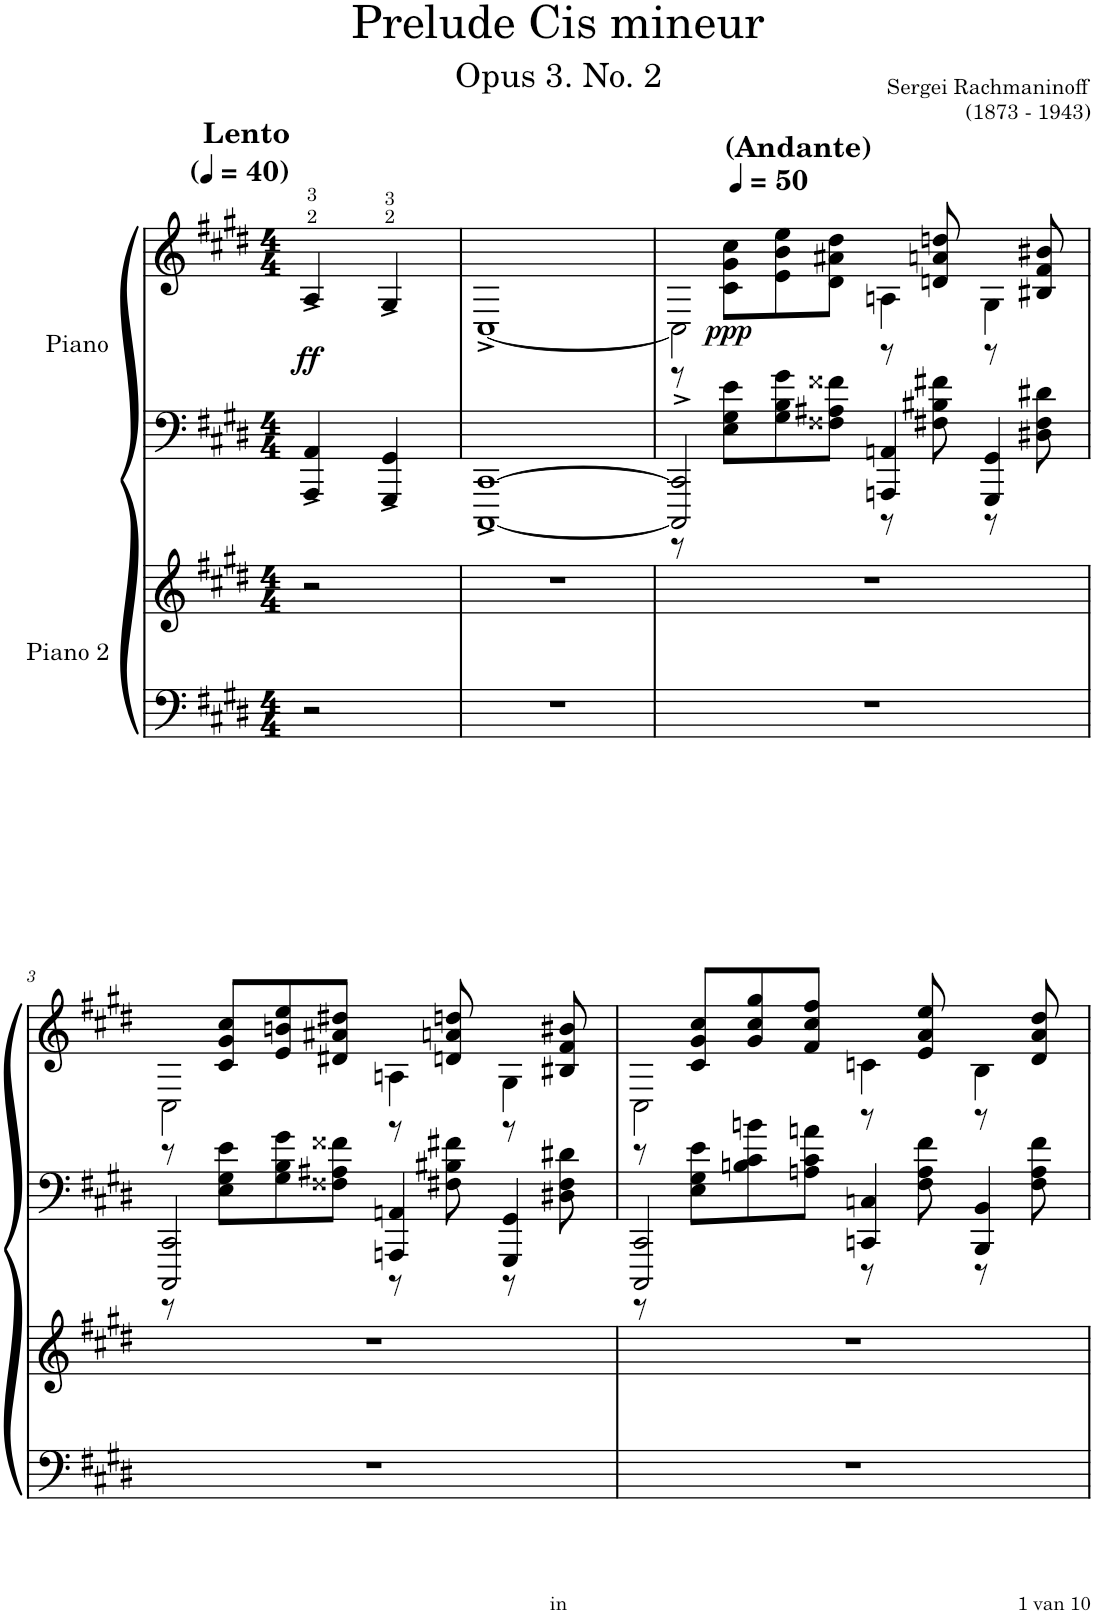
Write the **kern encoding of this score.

**kern	**kern	**kern	**kern	**dynam
*part4	*part3	*part2	*part1	*part1
*staff4	*staff3	*staff2	*staff1	*staff1
*I"Piano 2	*I"Piano 2	*I"Piano	*I"Piano	*
*I'Pno	*I'Pno	*I'Pno	*I'Pno	*
*clefF4	*clefG2	*clefF4	*clefG2	*
*k[f#c#g#d#]	*k[f#c#g#d#]	*k[f#c#g#d#]	*k[f#c#g#d#]	*
*M4/4	*M4/4	*M4/4	*M4/4	*
*MM40	*MM40	*MM40	*MM40	*
=	=	=	=	=
!	!	!	!LO:TX:a:B:t=Lento	!
!	!	!	!	!LO:DY:b
2r	2r	4AAA/^ 4AA/^	4A^/	ff
.	.	4GGG#/^ 4GG#/^	4G#^/	.
=1	=1	=1	=1	=1
1r	1r	[<1CCC#^ [1CC#^	[<1C#^	.
=2	=2	=2	=2	=2
*	*	*^	*^	*
1r	1r	2CCC#/]^ 2CC#/]^	8r	2C#\]	8r	.
*	*	*	*	*MM50	*	*
!	!	!	!	!	!LO:TX:a:B:t=(Andante)	!
!	!	!	!	!	!	!LO:DY:b
.	.	.	8E\ 8G#\ 8e\L	.	8c#\ 8g#\ 8cc#\L	ppp
.	.	.	8G#\ 8B\ 8g#\	.	8e\ 8b\ 8ee\	.
.	.	.	8F##X\ 8A#X\ 8f##X\J	.	8d#\ 8a#X\ 8dd#\J	.
.	.	4AAAn/ 4AAn/	8r	4An\	8r	.
.	.	.	8F#X\ 8B#X\ 8f#X\	.	8dn/ 8an/ 8ddn/	.
.	.	4GGG#/ 4GG#/	8r	4G#\	8r	.
.	.	.	8D#X\ 8F#\ 8d#X\	.	8B#X/ 8f#/ 8b#X/	.
!!LO:LB:g=z	!!
=3	=3	=3	=3	=3	=3	=3
1r	1r	2CCC#/ 2CC#/	8r	2C#\	8r	.
.	.	.	8E\ 8G#\ 8e\L	.	8c#/ 8g#/ 8cc#/L	.
.	.	.	8G#\ 8B\ 8g#\	.	8e/ 8bn/ 8ee/	.
.	.	.	8F##X\ 8A#X\ 8f##X\J	.	8d#X/ 8a#X/ 8dd#X/J	.
.	.	4AAAn/ 4AAn/	8r	4An\	8r	.
.	.	.	8F#X\ 8B#X\ 8f#X\	.	8dn/ 8an/ 8ddn/	.
.	.	4GGG#/ 4GG#/	8r	4G#\	8r	.
.	.	.	8D#X\ 8F#\ 8d#X\	.	8B#X/ 8f#/ 8b#X/	.
=4	=4	=4	=4	=4	=4	=4
1r	1r	2CCC#/ 2CC#/	8r	2C#\	8r	.
.	.	.	8E\ 8G#\ 8e\L	.	8c#/ 8g#/ 8cc#/L	.
.	.	.	8Bn\ 8c#\ 8bn\	.	8g#/ 8cc#/ 8gg#/	.
.	.	.	8An\ 8c#\ 8an\J	.	8f#/ 8cc#/ 8ff#/J	.
.	.	4CCn/ 4Cn/	8r	4cn\	8r	.
.	.	.	8F#\ 8A\ 8f#\	.	8e/ 8a/ 8ee/	.
.	.	4BBB/ 4BB/	8r	4B\	8r	.
.	.	.	8F#\ 8A\ 8f#\	.	8d#/ 8a/ 8dd#/	.
*	*	*v	*v	*	*	*
*	*	*	*v	*v	*
=	=	=	=	=
*-	*-	*-	*-	*-
